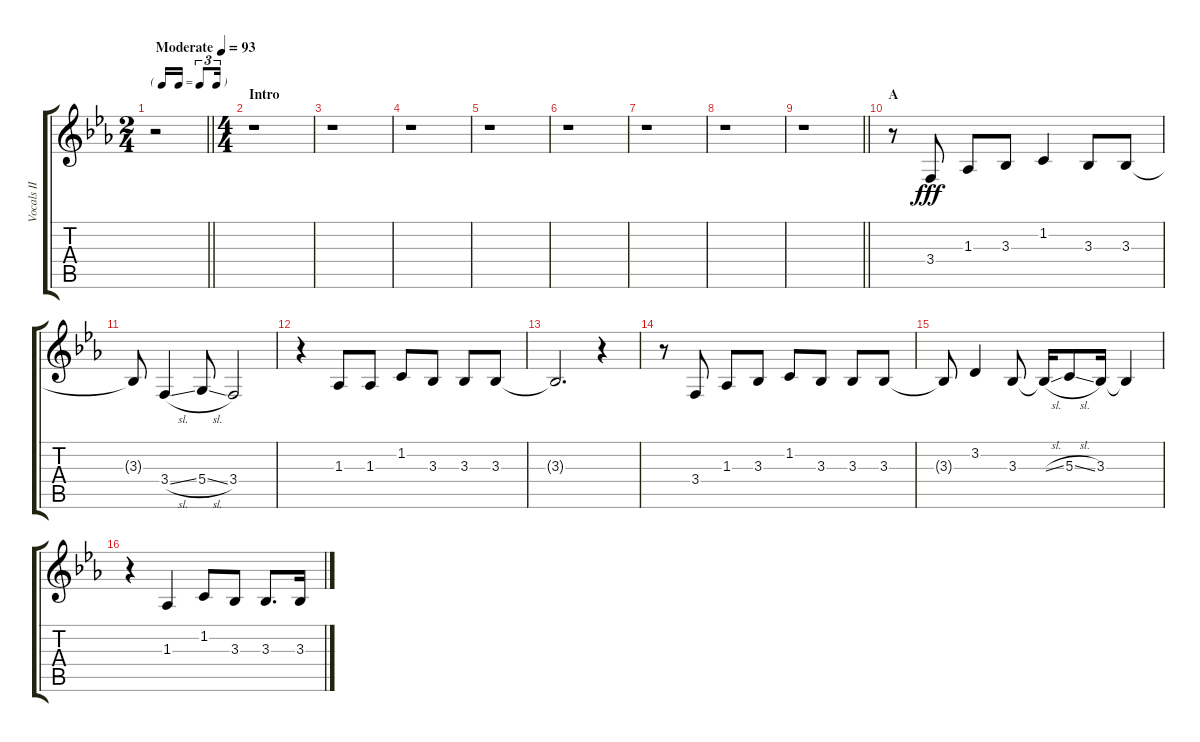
\track ("Vocals II" "Vocals II") {instrument voiceoohs}
\staff {score tabs}
\tuning (E4 B3 G3 D3 A2 E2) {hide}
\ts (2 4)
\tf triplet16th
\tempo (93 "Moderate")
\clef g2
\barLineRight lightlight
\ks eb
r.2{dy fff instrument voiceoohs} |
\ts (4 4)
\section ("" "Intro")
r.1 |
r.1 |
r.1 |
r.1 |
r.1 |
r.1 |
r.1 |
\barLineRight lightlight
r.1 |
\section ("" "A")
r.8 3.4.8 1.3.8 3.3.8 1.2.4 3.3.8 3.3.8 |
3.3{t}.8 3.4{sl}.4 5.4{sl}.8 3.4.2 |
r.4 1.3.8 1.3.8 1.2.8 3.3.8 3.3.8 3.3.8 |
3.3{t}.2{d} r.4 |
r.8 3.4.8 1.3.8 3.3.8 1.2.8 3.3.8 3.3.8 3.3.8 |
3.3{t}.8 3.2.4 3.3.8 3.3{sl t}.16 5.3{sl}.8 3.3.16 3.3{t}.4 |
r.4 1.3.4 1.2.8 3.3.8 3.3.8{d} 3.3.16
